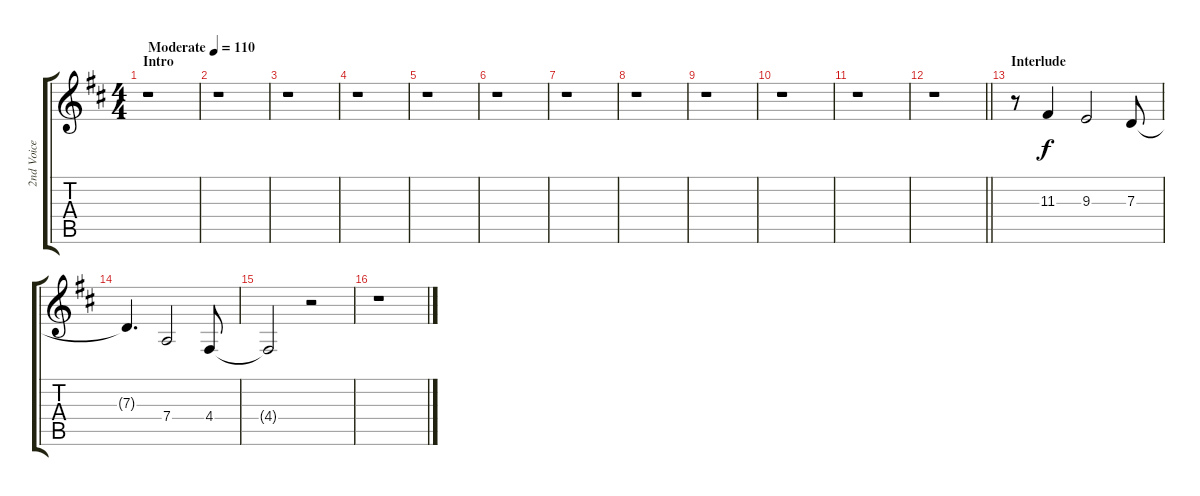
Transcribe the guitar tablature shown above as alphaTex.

\track ("2nd Voice" "2nd Voice") {instrument synthvoice}
\staff {score tabs}
\tuning (E4 B3 G3 D3 A2 E2) {hide}
\ts (4 4)
\section ("" "Intro")
\tempo (110 "Moderate")
\clef g2
\ks d
r.1{dy f instrument synthvoice} |
r.1 |
r.1 |
r.1 |
r.1 |
r.1 |
r.1 |
r.1 |
r.1 |
r.1 |
r.1 |
\barLineRight lightlight
r.1 |
\section ("" "Interlude")
r.8 11.3.4 9.3.2 7.3.8 |
7.3{t}.4{d} 7.4.2 4.4.8 |
4.4{t}.2 r.2 |
r.1
